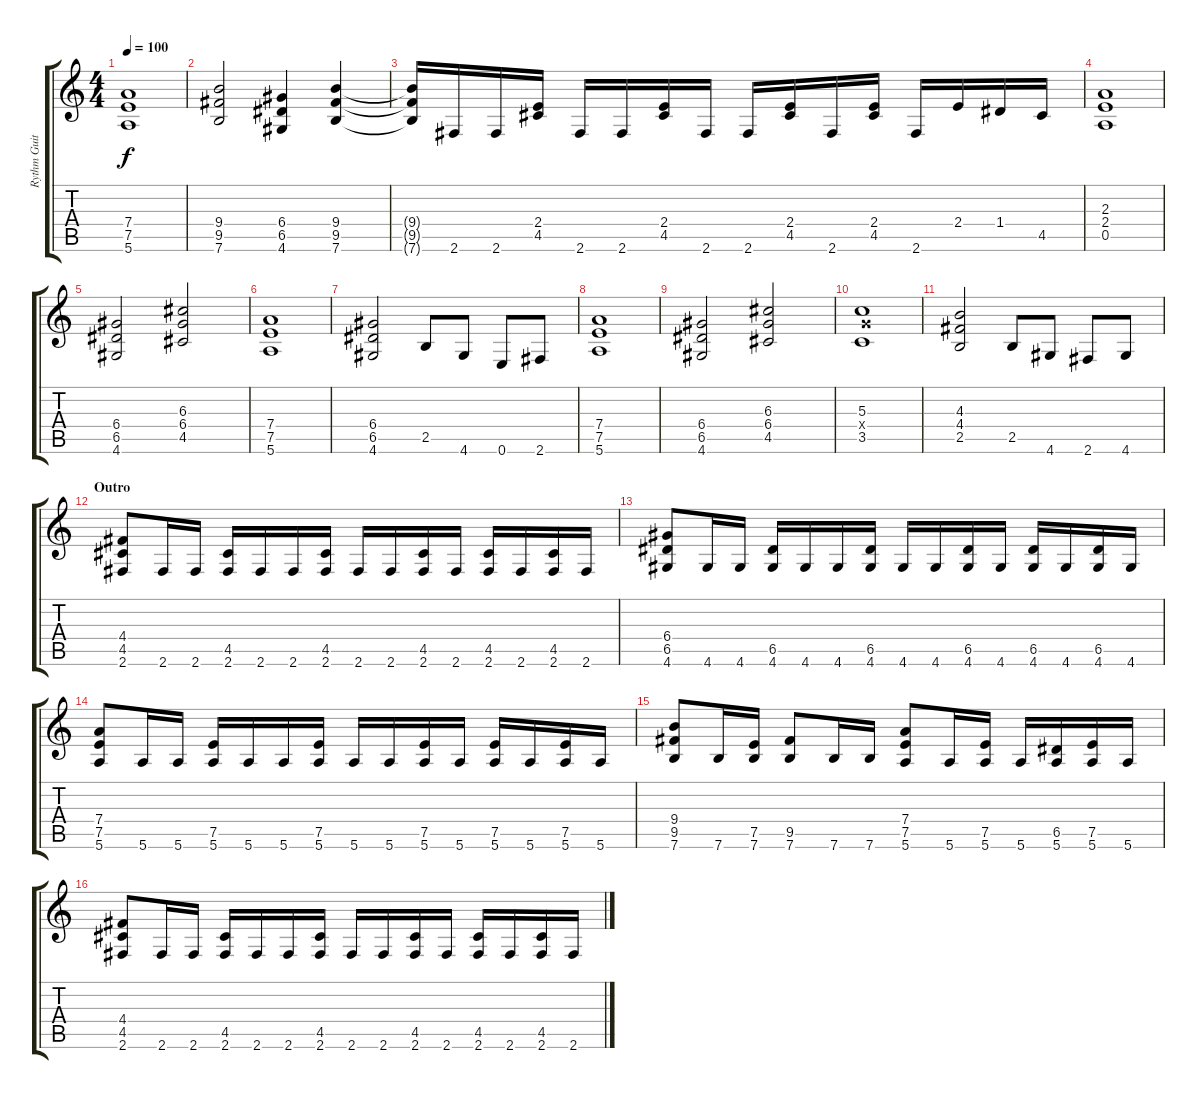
\track ("Rythm Guitar" "Rythm Guit") {instrument distortionguitar}
\staff {score tabs}
\tuning (E4 B3 G3 D3 A2 E2) {hide}
\ts (4 4)
\tempo 100
\clef g2
\ks c
(7.4 7.5 5.6).1{dy f} |
(9.4 9.5 7.6).2 (6.4 6.5 4.6).4 (9.4 9.5 7.6).4 |
(9.4{t} 9.5{t} 7.6{t}).16 2.6.16 2.6.16 (2.4 4.5).16 2.6.16 2.6.16 (2.4 4.5).16 2.6.16 2.6.16 (2.4 4.5).16 2.6.16 (2.4 4.5).16 2.6.16 2.4.16 1.4.16 4.5.16 |
(2.3 2.4 0.5).1 |
(6.4 6.5 4.6).2 (6.3 6.4 4.5).2 |
(7.4 7.5 5.6).1 |
(6.4 6.5 4.6).2 2.5.8 4.6.8 0.6.8 2.6.8 |
(7.4 7.5 5.6).1 |
(6.4 6.5 4.6).2 (6.3 6.4 4.5).2 |
(5.3 5.4{x} 3.5).1 |
(4.3 4.4 2.5).2 2.5.8 4.6.8 2.6.8 4.6.8 |
\section ("" "Outro")
(4.4 4.5 2.6).8 2.6.16 2.6.16 (4.5 2.6).16 2.6.16 2.6.16 (4.5 2.6).16 2.6.16 2.6.16 (4.5 2.6).16 2.6.16 (4.5 2.6).16 2.6.16 (4.5 2.6).16 2.6.16 |
(6.4 6.5 4.6).8 4.6.16 4.6.16 (6.5 4.6).16 4.6.16 4.6.16 (6.5 4.6).16 4.6.16 4.6.16 (6.5 4.6).16 4.6.16 (6.5 4.6).16 4.6.16 (6.5 4.6).16 4.6.16 |
(7.4 7.5 5.6).8 5.6.16 5.6.16 (7.5 5.6).16 5.6.16 5.6.16 (7.5 5.6).16 5.6.16 5.6.16 (7.5 5.6).16 5.6.16 (7.5 5.6).16 5.6.16 (7.5 5.6).16 5.6.16 |
(9.4 9.5 7.6).8 7.6.16 (7.5 7.6).16 (9.5 7.6).8 7.6.16 7.6.16 (7.4 7.5 5.6).8 5.6.16 (7.5 5.6).16 5.6.16 (6.5 5.6).16 (7.5 5.6).16 5.6.16 |
(4.4 4.5 2.6).8 2.6.16 2.6.16 (4.5 2.6).16 2.6.16 2.6.16 (4.5 2.6).16 2.6.16 2.6.16 (4.5 2.6).16 2.6.16 (4.5 2.6).16 2.6.16 (4.5 2.6).16 2.6.16
